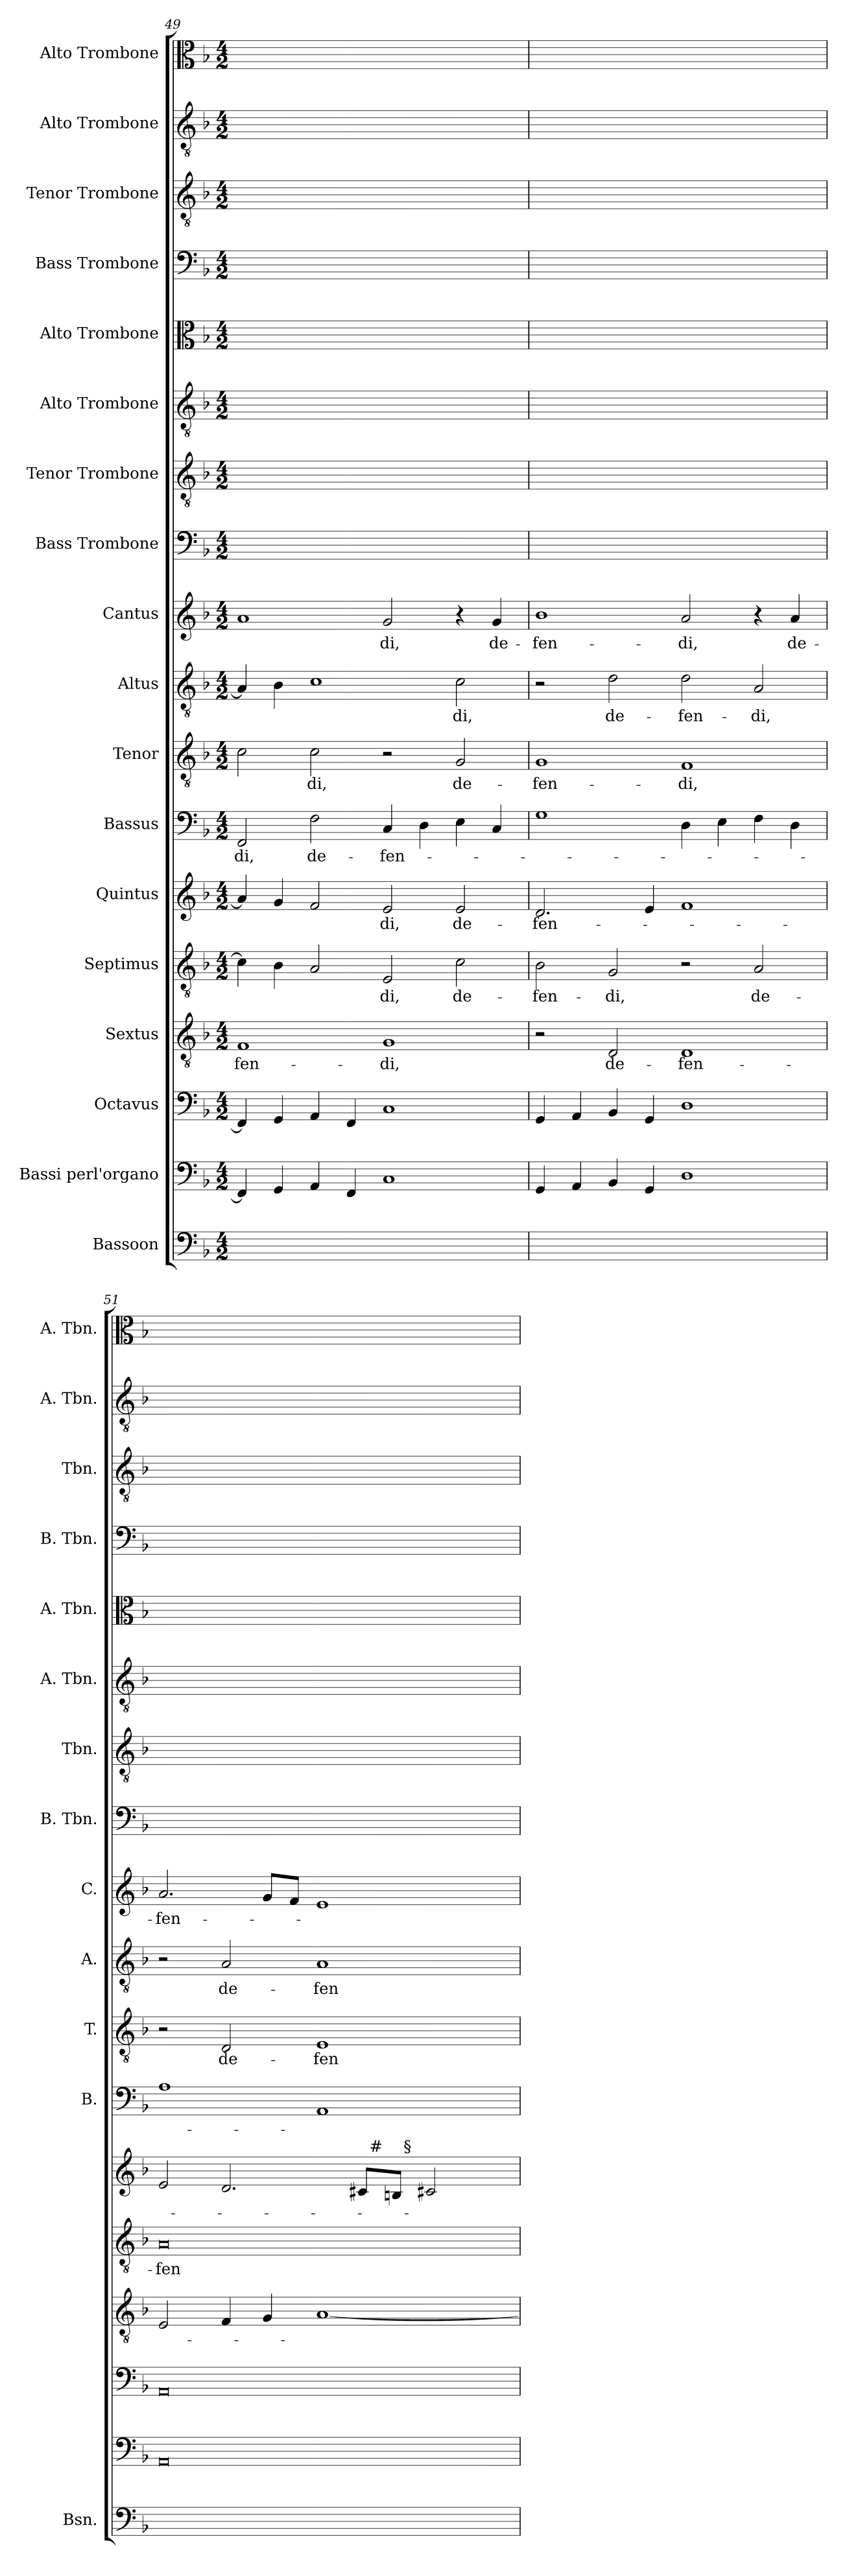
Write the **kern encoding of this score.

**kern	**kern	**kern	**kern	**text	**kern	**text	**kern	**text	**kern	**text	**kern	**text	**kern	**text	**kern	**text	**kern	**kern	**text	**kern	**text	**kern	**text	**kern	**text	**kern	**text	**kern	**text	**kern	**text
*part18	*part17	*part16	*part15	*part15	*part14	*part14	*part13	*part13	*part12	*part12	*part11	*part11	*part10	*part10	*part9	*part9	*part8	*part7	*part7	*part6	*part6	*part5	*part5	*part4	*part4	*part3	*part3	*part2	*part2	*part1	*part1
*staff18	*staff17	*staff16	*staff15	*staff15	*staff14	*staff14	*staff13	*staff13	*staff12	*staff12	*staff11	*staff11	*staff10	*staff10	*staff9	*staff9	*staff8	*staff7	*staff7	*staff6	*staff6	*staff5	*staff5	*staff4	*staff4	*staff3	*staff3	*staff2	*staff2	*staff1	*staff1
*I"Bassoon	*I"Bassi perl'organo	*I"Octavus	*I"Sextus	*	*I"Septimus	*	*I"Quintus	*	*I"Bassus	*	*I"Tenor	*	*I"Altus	*	*I"Cantus	*	*I"Bass Trombone	*I"Tenor Trombone	*	*I"Alto Trombone	*	*I"Alto Trombone	*	*I"Bass Trombone	*	*I"Tenor Trombone	*	*I"Alto Trombone	*	*I"Alto Trombone	*
*I'Bsn.	*	*	*	*	*	*	*	*	*I'B.	*	*I'T.	*	*I'A.	*	*I'C.	*	*I'B. Tbn.	*I'Tbn.	*	*I'A. Tbn.	*	*I'A. Tbn.	*	*I'B. Tbn.	*	*I'Tbn.	*	*I'A. Tbn.	*	*I'A. Tbn.	*
*clefF4	*clefF4	*clefF4	*clefGv2	*	*clefGv2	*	*clefG2	*	*clefF4	*	*clefGv2	*	*clefGv2	*	*clefG2	*	*clefF4	*clefGv2	*	*clefGv2	*	*clefC3	*	*clefF4	*	*clefGv2	*	*clefGv2	*	*clefC3	*
*	*	*	*ITrd7c12	*	*ITrd7c12	*	*	*	*	*	*ITrd7c12	*	*ITrd7c12	*	*	*	*	*	*	*	*	*	*	*	*	*	*	*	*	*	*
*k[b-]	*k[b-]	*k[b-]	*k[b-]	*	*k[b-]	*	*k[b-]	*	*k[b-]	*	*k[b-]	*	*k[b-]	*	*k[b-]	*	*k[b-]	*k[b-]	*	*k[b-]	*	*k[b-]	*	*k[b-]	*	*k[b-]	*	*k[b-]	*	*k[b-]	*
*d:	*d:	*d:	*d:	*	*d:	*	*d:	*	*d:	*	*d:	*	*d:	*	*d:	*	*d:	*d:	*	*d:	*	*d:	*	*d:	*	*d:	*	*d:	*	*d:	*
*M4/2	*M4/2	*M4/2	*M4/2	*	*M4/2	*	*M4/2	*	*M4/2	*	*M4/2	*	*M4/2	*	*M4/2	*	*M4/2	*M4/2	*	*M4/2	*	*M4/2	*	*M4/2	*	*M4/2	*	*M4/2	*	*M4/2	*
=49	=49	=49	=49	=49	=49	=49	=49	=49	=49	=49	=49	=49	=49	=49	=49	=49	=49	=49	=49	=49	=49	=49	=49	=49	=49	=49	=49	=49	=49	=49	=49
!	!	!	!	!LO:LY:b	!	!	!	!	!	!LO:LY:b	!	!	!	!	!	!	!	!	!	!	!	!	!	!	!	!	!	!	!	!	!
4FF/yy]	4FF/]	4FF/]	1FF	-fen-	4C\]	.	4a/]	.	2FF/	-di,	2C\	.	4AA/]	.	1a	.	4FF/yy]	1FFyy	-fen-	4C/yy]	.	4a\yy]	.	2FF/yy	-di,	2C/yy	.	4AA/yy]	.	1ayy	.
4GG/yy	4GG/	4GG/	.	.	4BB-\	.	4g/	.	.	.	.	.	4BB-\	.	.	.	4GG/yy	.	.	4BB-/yy	.	4g\yy	.	.	.	.	.	4BB-/yy	.	.	.
!	!	!	!	!	!	!	!	!	!	!LO:LY:b	!	!LO:LY:b	!	!	!	!	!	!	!	!	!	!	!	!	!	!	!	!	!	!	!
4AA/yy	4AA/	4AA/	.	.	2AA/	.	2f/	.	2F\	de-	2C\	-di,	1C	.	.	.	4AA/yy	.	.	2AA/yy	.	2f\yy	.	2F\yy	de-	2C/yy	-di,	1Cyy	.	.	.
4FF/yy	4FF/	4FF/	.	.	.	.	.	.	.	.	.	.	.	.	.	.	4FF/yy	.	.	.	.	.	.	.	.	.	.	.	.	.	.
!	!	!	!	!LO:LY:b	!	!LO:LY:b	!	!LO:LY:b	!	!LO:LY:b	!	!	!	!	!	!LO:LY:b	!	!	!	!	!	!	!	!	!	!	!	!	!	!	!
1Cyy	1C	1C	1GG	-di,	2EE/	-di,	2e/	-di,	4C/	-fen-	2r	.	.	.	2g/	-di,	1Cyy	1GGyy	-di,	2EE/yy	-di,	2e\yy	-di,	4C/yy	-fen-	2ryy	.	.	.	2g\yy	-di,
.	.	.	.	.	.	.	.	.	4D\	.	.	.	.	.	.	.	.	.	.	.	.	.	.	4D\yy	.	.	.	.	.	.	.
!	!	!	!	!	!	!LO:LY:b	!	!LO:LY:b	!	!	!	!LO:LY:b	!	!LO:LY:b	!	!	!	!	!	!	!	!	!	!	!	!	!	!	!	!	!
.	.	.	.	.	2C\	de-	2e/	de-	4E\	.	2GG/	de-	2C\	-di,	4r	.	.	.	.	2C/yy	de-	2e\yy	de-	4E\yy	.	2GG/yy	de-	2C/yy	-di,	4ryy	.
!	!	!	!	!	!	!	!	!	!	!	!	!	!	!	!	!LO:LY:b	!	!	!	!	!	!	!	!	!	!	!	!	!	!	!
.	.	.	.	.	.	.	.	.	4C/	.	.	.	.	.	4g/	de-	.	.	.	.	.	.	.	4C/yy	.	.	.	.	.	4g\yy	de-
=50	=50	=50	=50	=50	=50	=50	=50	=50	=50	=50	=50	=50	=50	=50	=50	=50	=50	=50	=50	=50	=50	=50	=50	=50	=50	=50	=50	=50	=50	=50	=50
!	!	!	!	!	!	!LO:LY:b	!	!LO:LY:b	!	!	!	!LO:LY:b	!	!	!	!LO:LY:b	!	!	!	!	!	!	!	!	!	!	!	!	!	!	!
4GG/yy	4GG/	4GG/	2r	.	2BB-\	-fen-	2.d/	-fen-	1G	.	1GG	-fen-	2r	.	1b-	-fen-	4GG/yy	2ryy	.	2BB-/yy	-fen-	2.d\yy	-fen-	1Gyy	.	1GGyy	-fen-	2ryy	.	1b-yy	-fen-
4AA/yy	4AA/	4AA/	.	.	.	.	.	.	.	.	.	.	.	.	.	.	4AA/yy	.	.	.	.	.	.	.	.	.	.	.	.	.	.
!	!	!	!	!LO:LY:b	!	!LO:LY:b	!	!	!	!	!	!	!	!LO:LY:b	!	!	!	!	!	!	!	!	!	!	!	!	!	!	!	!	!
4BB-/yy	4BB-/	4BB-/	2DD/	de-	2GG/	-di,	.	.	.	.	.	.	2D\	de-	.	.	4BB-/yy	2DD/yy	de-	2GG/yy	-di,	.	.	.	.	.	.	2D/yy	de-	.	.
4GG/yy	4GG/	4GG/	.	.	.	.	4e/	.	.	.	.	.	.	.	.	.	4GG/yy	.	.	.	.	4e\yy	.	.	.	.	.	.	.	.	.
!	!	!	!	!LO:LY:b	!	!	!	!	!	!	!	!LO:LY:b	!	!LO:LY:b	!	!LO:LY:b	!	!	!	!	!	!	!	!	!	!	!	!	!	!	!
1Dyy	1D	1D	1DD	-fen-	2r	.	1f	.	4D\	.	1FF	-di,	2D\	-fen-	2a/	-di,	1Dyy	1DDyy	-fen-	2ryy	.	1fyy	.	4D\yy	.	1FFyy	-di,	2D/yy	-fen-	2a\yy	-di,
.	.	.	.	.	.	.	.	.	4E\	.	.	.	.	.	.	.	.	.	.	.	.	.	.	4E\yy	.	.	.	.	.	.	.
!	!	!	!	!	!	!LO:LY:b	!	!	!	!	!	!	!	!LO:LY:b	!	!	!	!	!	!	!	!	!	!	!	!	!	!	!	!	!
.	.	.	.	.	2AA/	de-	.	.	4F\	.	.	.	2AA/	-di,	4r	.	.	.	.	2AA/yy	de-	.	.	4F\yy	.	.	.	2AA/yy	-di,	4ryy	.
!	!	!	!	!	!	!	!	!	!	!	!	!	!	!	!	!LO:LY:b	!	!	!	!	!	!	!	!	!	!	!	!	!	!	!
.	.	.	.	.	.	.	.	.	4D\	.	.	.	.	.	4a/	de-	.	.	.	.	.	.	.	4D\yy	.	.	.	.	.	4a\yy	de-
=51	=51	=51	=51	=51	=51	=51	=51	=51	=51	=51	=51	=51	=51	=51	=51	=51	=51	=51	=51	=51	=51	=51	=51	=51	=51	=51	=51	=51	=51	=51	=51
!	!	!	!	!	!	!LO:LY:b	!	!	!	!	!	!	!	!	!	!LO:LY:b	!	!	!	!	!	!	!	!	!	!	!	!	!	!	!
*	*	*	*	*	*	*	*^	*	*	*	*	*	*	*	*	*	*	*	*	*	*	*	*	*	*	*	*	*	*	*	*
*	*	*	*	*	*	*	*	*^	*	*	*	*	*	*	*	*	*	*	*	*	*	*	*	*	*	*	*	*	*	*	*	*
0AAyy	0AA	0AA	2EE/	.	0AA	-fen-	2e/	1ryy	1ryy	.	1A	.	2r	.	2r	.	2.a/	-fen-	0AAyy	2EE/yy	.	0AAyy	-fen-	2e\yy	.	1Ayy	.	2ryy	.	2ryy	.	2.a\yy	-fen-
!	!	!	!	!	!	!	!	!	!	!	!	!	!	!LO:LY:b	!	!LO:LY:b	!	!	!	!	!	!	!	!	!	!	!	!	!	!	!	!	!
.	.	.	4FF/	.	.	.	2.d/	.	.	.	.	.	2DD/	de-	2AA/	de-	.	.	.	4FF/yy	.	.	.	2.d\yy	.	.	.	2DD/yy	de-	2AA/yy	de-	.	.
.	.	.	4GG/	.	.	.	.	.	.	.	.	.	.	.	.	.	8g/L	.	.	4GG/yy	.	.	.	.	.	.	.	.	.	.	.	8g\Lyy	.
.	.	.	.	.	.	.	.	.	.	.	.	.	.	.	.	.	8f/J	.	.	.	.	.	.	.	.	.	.	.	.	.	.	8f\Jyy	.
!	!	!	!	!	!	!	!	!	!	!	!	!	!	!LO:LY:b	!	!LO:LY:b	!	!	!	!	!	!	!	!	!	!	!	!	!	!	!	!	!
.	.	.	[<1AA	.	.	.	.	4ryy	4ryy	.	1AA	.	1EE	-fen-	1AA	-fen-	1e	.	.	[<1AAyy	.	.	.	.	.	1AAyy	.	1EEyy	-fen-	1AAyy	-fen-	1eyy	.
.	.	.	.	.	.	.	8c#/L	32ryy	8ryy	.	.	.	.	.	.	.	.	.	.	.	.	.	.	8c#/Lyy	.	.	.	.	.	.	.	.	.
!	!	!	!	!	!	!	!	!LO:TX:a:t=#	!	!	!	!	!	!	!	!	!	!	!	!	!	!	!	!	!	!	!	!	!	!	!	!	!
.	.	.	.	.	.	.	.	2ryy	.	.	.	.	.	.	.	.	.	.	.	.	.	.	.	.	.	.	.	.	.	.	.	.	.
.	.	.	.	.	.	.	8B/J	.	32ryy	.	.	.	.	.	.	.	.	.	.	.	.	.	.	8B/Jyy	.	.	.	.	.	.	.	.	.
!	!	!	!	!	!	!	!	!	!LO:TX:a:t=§	!	!	!	!	!	!	!	!	!	!	!	!	!	!	!	!	!	!	!	!	!	!	!	!
.	.	.	.	.	.	.	.	.	2ryy	.	.	.	.	.	.	.	.	.	.	.	.	.	.	.	.	.	.	.	.	.	.	.	.
.	.	.	.	.	.	.	2c#X/	.	.	.	.	.	.	.	.	.	.	.	.	.	.	.	.	2c#\yy	.	.	.	.	.	.	.	.	.
.	.	.	.	.	.	.	.	8..ryy	.	.	.	.	.	.	.	.	.	.	.	.	.	.	.	.	.	.	.	.	.	.	.	.	.
.	.	.	.	.	.	.	.	.	16.ryy	.	.	.	.	.	.	.	.	.	.	.	.	.	.	.	.	.	.	.	.	.	.	.	.
*	*	*	*	*	*	*	*v	*v	*v	*	*	*	*	*	*	*	*	*	*	*	*	*	*	*	*	*	*	*	*	*	*	*	*
=	=	=	=	=	=	=	=	=	=	=	=	=	=	=	=	=	=	=	=	=	=	=	=	=	=	=	=	=	=	=	=
*-	*-	*-	*-	*-	*-	*-	*-	*-	*-	*-	*-	*-	*-	*-	*-	*-	*-	*-	*-	*-	*-	*-	*-	*-	*-	*-	*-	*-	*-	*-	*-
